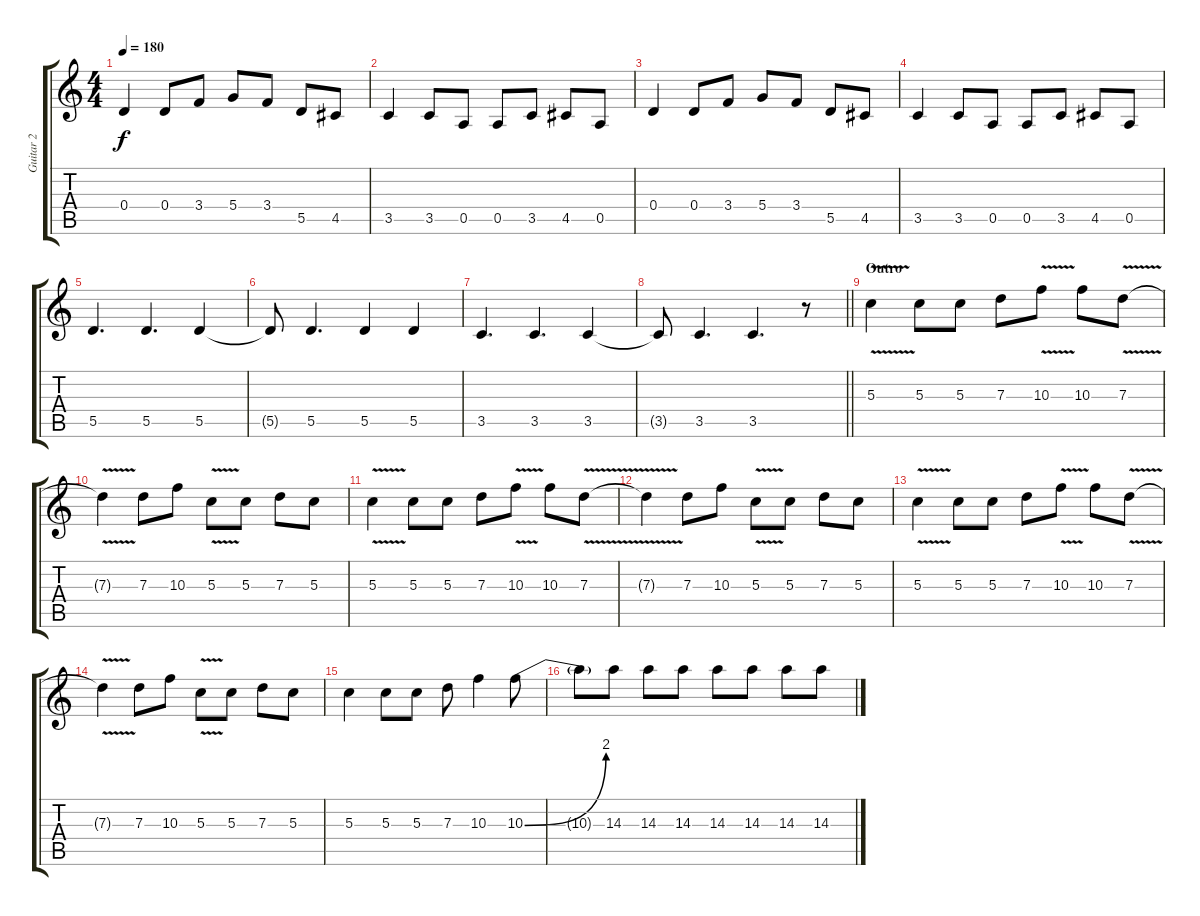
\track ("Guitar 2" "Guitar 2") {instrument distortionguitar}
\staff {score tabs}
\tuning (E4 B3 G3 D3 A2 E2) {hide}
\ts (4 4)
\tempo 180
\clef g2
\ks c
0.4.4{dy f} 0.4.8 3.4.8 5.4.8 3.4.8 5.5.8 4.5.8 |
3.5.4 3.5.8 0.5.8 0.5.8 3.5.8 4.5.8 0.5.8 |
0.4.4 0.4.8 3.4.8 5.4.8 3.4.8 5.5.8 4.5.8 |
3.5.4 3.5.8 0.5.8 0.5.8 3.5.8 4.5.8 0.5.8 |
5.5.4{d} 5.5.4{d} 5.5.4 |
5.5{t}.8 5.5.4{d} 5.5.4 5.5.4 |
3.5.4{d} 3.5.4{d} 3.5.4 |
\barLineRight lightlight
3.5{t}.8 3.5.4{d} 3.5.4{d} r.8 |
\section ("" "Outro")
5.3{v}.4 5.3.8 5.3.8 7.3.8 10.3{v}.8 10.3.8 7.3{v}.8 |
7.3{t}.4 7.3.8 10.3.8 5.3{v}.8 5.3.8 7.3.8 5.3.8 |
5.3{v}.4 5.3.8 5.3.8 7.3.8 10.3{v}.8 10.3.8 7.3{v}.8 |
7.3{t}.4 7.3.8 10.3.8 5.3{v}.8 5.3.8 7.3.8 5.3.8 |
5.3{v}.4 5.3.8 5.3.8 7.3.8 10.3{v}.8 10.3.8 7.3{v}.8 |
7.3{t}.4 7.3.8 10.3.8 5.3{v}.8 5.3.8 7.3.8 5.3.8 |
5.3.4 5.3.8 5.3.8 7.3.8 10.3.4 10.3{be (bend 0 0 60 8)}.8 |
10.3{t}.8 14.3.8 14.3.8 14.3.8 14.3.8 14.3.8 14.3.8 14.3.8
